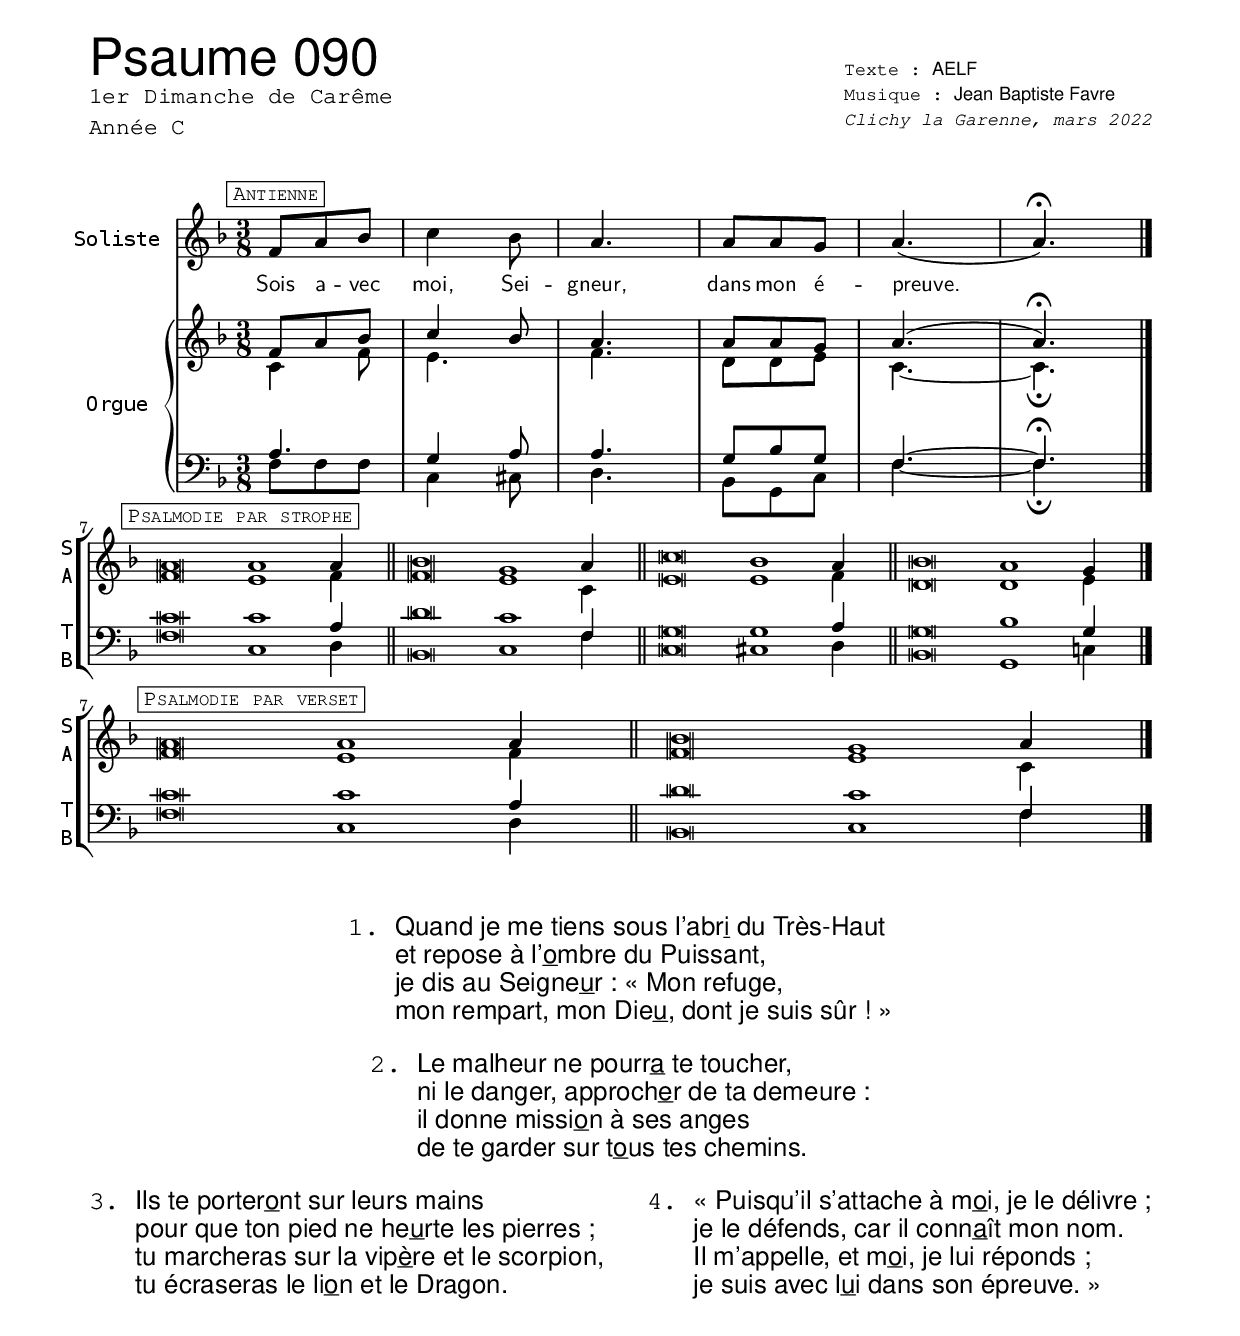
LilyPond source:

\version "2.18.2"
\language "english"
\include "../libs/commonFunctions.ily"

tempoVerseRallentando = {
  \set Score.tempoHideNote = ##t
  \tempo 4=60
}
tempoVerseAcelerando = {
  \set Score.tempoHideNote = ##t
  \tempo 2=120
}

scoreHeader = \header {
  title = "Psaume 090"
  subtitle = \markup { \column { "1er Dimanche de Carême" "Année C" }}
  composer = "Jean Baptiste Favre"
  poet = "AELF"
  date = "Clichy la Garenne, mars 2022"
}

global = {
  \key f \major
  \time 3/8
}

%%%%%%%%%%%%%%%%%%%%%%%%%%%%%%
%%%%%%%%%% Antiphon %%%%%%%%%%
%%%%%%%%%%%%%%%%%%%%%%%%%%%%%%

antiphonRythm = {
 s4.*6 \bar "|." \break
}
antiphonMusicSoprano = \relative c' {
  \markCustom "Antienne"
  f8 a bf c4 bf8 a4. a8 a g a4. (a)
  }

antiphonMusicAlto = \relative c' {
  c4 f8 e4. f4. d8 d e c4.~ c
  }

antiphonMusicTenor =  \relative c' {
  a4. g4 a8 a4. g8 bf g f4.~ f
  }

antiphonMusicBass =  \relative c {
  f8 f f c4 cs8 d4. bf8 g c f4.~ f
  }

antiphonLyrics = \lyricmode {
  Sois a -- vec moi, Sei -- gneur, dans mon é -- preuve.
  }

antiphonLyricsSoprano = \antiphonLyrics
antiphonLyricsAlto = \antiphonLyrics
antiphonLyricsTenor = \antiphonLyrics
antiphonLyricsBass = \antiphonLyrics

%%%%%%%%%%%%%%%%%%%%%%%%%%%%%%%%%%%%%%%%%%%%%%
%%%%%%%%%%          Verses          %%%%%%%%%%
%%%%%%%%%%%%%%%%%%%%%%%%%%%%%%%%%%%%%%%%%%%%%%
verseStropheRythm = {
  \accidentalStyle forget
  \once \override Score.RehearsalMark.break-align-symbols = #'(clef)
  \markCustom "Psalmodie par strophe" \cadenzaOn
  \tempoVerseAcelerando s\breve s1 \tempoVerseRallentando s4 \bar "||"
  \tempoVerseAcelerando s\breve s1 \tempoVerseRallentando s4 \bar "||"
  \tempoVerseAcelerando s\breve s1 \tempoVerseRallentando s4 \bar "||"
  \tempoVerseAcelerando s\breve s1 \tempoVerseRallentando s4 \bar "|." \break
}
verseRythm = {
  \markCustom "Psalmodie par verset" \cadenzaOn
  \tempoVerseAcelerando s\breve s1 \tempoVerseRallentando s4 \bar "||"
  \tempoVerseAcelerando s\breve s1 \tempoVerseRallentando s4 \bar "|."
}
verseStropheMusicSoprano = \relative c'' {
  a\breve a1 a4
  bf\breve g1 a4
  c\breve bf1 a4
  bf\breve a1 g4
  }
verseMusicSoprano = \relative c'' {
  a\breve a1 a4
  bf\breve g1 a4
  }

verseStropheMusicAlto = \relative c' {
  f\breve e1 f4
  f\breve e1 c4
  e\breve e1 f4
  d\breve d1 e4
  }
verseMusicAlto = \relative c' {
  f\breve e1 f4
  f\breve e1 c4
  }

verseStropheMusicTenor = \relative c' {
  c\breve c1 a4
  d\breve c1 f,4
  g\breve  g1 a4
  g\breve bf1 g4
  }
verseMusicTenor = \relative c' {
  c\breve c1 a4
  d\breve c1 f,4
  }

verseStropheMusicBass = \relative c {
  f\breve c1 d4
  bf\breve c1 f4
  c\breve cs1 d4
  bf\breve g1 c4
  }
verseMusicBass = \relative c {
  f\breve c1 d4
  bf\breve c1 f4
  }

verseLyrics = \markuplist {
  \override #'(font-family . sans)
  \override #'(font-size . 2)
  \column {
    \fill-line {
      \column{
        \concat { \typewriter "1. " "Quand je me tiens sous l’abr" \underline i " du Très-Haut"}
        \concat { \typewriter "   " "et repose à l’" \underline o "mbre du Puissant,"}
        \concat { \typewriter "   " "je dis au Seigne" \underline u "r&nbsp;: «&nbsp;Mon refuge,"}
        \concat { \typewriter "   " "mon rempart, mon Die" \underline u ", dont je suis sûr&nbsp;!&nbsp;»"}
      }
    }
    \vspace #1
    \fill-line {
      \column{
        \concat { \typewriter "2. " "Le malheur ne pourr" \underline a " te toucher,"}
        \concat { \typewriter "   " "ni le danger, approch" \underline e "r de ta demeure&nbsp;:"}
        \concat { \typewriter "   " "il donne missi" \underline o "n à ses anges"}
        \concat { \typewriter "   " "de te garder sur t" \underline o "us tes chemins."}
      }
    }
    \vspace #1
    \fill-line {
      \left-column {
        \concat { \typewriter "3. " "Ils te porter" \underline o "nt sur leurs mains"}
        \concat { \typewriter "   " "pour que ton pied ne he" \underline u "rte les pierres&nbsp;;"}
        \concat { \typewriter "   " "tu marcheras sur la vip" \underline è "re et le scorpion,"}
        \concat { \typewriter "   " "tu écraseras le li" \underline o "n et le Dragon."}
      }
      \hspace #1
      \left-column{
        \concat { \typewriter "4. " "«&nbsp;Puisqu’il s’attache à m" \underline o "i, je le délivre&nbsp;;"}
        \concat { \typewriter "   " "je le défends, car il conn" \underline a "ît mon nom."}
        \concat { \typewriter "   " "Il m’appelle, et m" \underline o "i, je lui réponds&nbsp;;"}
        \concat { \typewriter "   " "je suis avec l" \underline u "i dans son épreuve.&nbsp;»"}
      }
    }
  }
}

%%%%%%%%%%%%%%%%%%%%%%%%%%%%%%%%%%%%%%%%%%%%%%%%%%%%%%%%%%%%%%%%%%%%%
%%%%%%%%%%%%%%%%%%%          Draw score          %%%%%%%%%%%%%%%%%%%%
%%%%%%%%%%%%%%%%%%%%%%%%%%%%%%%%%%%%%%%%%%%%%%%%%%%%%%%%%%%%%%%%%%%%%
% Load Piano settings & layout
partition = {
  <<
    % Antienne à 4 voix mixtes
    %\include "../libs/layouts/commonAntiphonFourVoices.ily"
    \new ChoirStaff = "Antophon4Voices" <<
      \new Staff = "AntiphonSopranoStaff" <<
        \once \override Staff.VerticalAxisGroup.remove-first = ##t
        \set Staff.instrumentName = "Soliste"
        \clef "treble"
        \new Dynamics \antiphonRythm
        \new Voice = "antiphonSoprano" { \global \antiphonMusicSoprano\fermata}
        \new Lyrics \lyricsto "antiphonSoprano" { \antiphonLyricsSoprano }
      >>
      %{\new Staff = "AntiphonAltoStaff" <<
        \once \override Staff.VerticalAxisGroup.remove-first = ##t
        \set Staff.instrumentName = "Alto"
        \clef "treble"
        \new Dynamics \antiphonRythm
        \new Voice = "antiphonAlto" { \global \antiphonMusicAlto\fermata }
        \new Lyrics \lyricsto "antiphonAlto" { \antiphonLyricsAlto }
      >>
      \new Staff = "AntiphonTenorStaff" <<
        \once \override Staff.VerticalAxisGroup.remove-first = ##t
        \set Staff.instrumentName = "Ténor"
        \clef "treble_8"
        \new Dynamics \antiphonRythm
        \new Voice = "antiphonTenor" { \global \antiphonMusicTenor\fermata }
        \new Lyrics \lyricsto "antiphonTenor" { \antiphonLyricsTenor }
      >>
      \new Staff  = "AntiphonBassStaff" <<
        \once \override Staff.VerticalAxisGroup.remove-first = ##t
        \set Staff.instrumentName = "Basse"
        \clef "bass"
        \new Dynamics \antiphonRythm
        \new Voice = "AntiphonBass" { \global \antiphonMusicBass\fermata }
        \new Lyrics \lyricsto "AntiphonBass" { \antiphonLyricsBass }
      >>%}
    >>
    %\include "../libs/layouts/commonPiano.ily"
    \new PianoStaff
    <<
      \set PianoStaff.instrumentName = #"Orgue"
      \new Staff <<
        \set Staff.printPartCombineTexts = ##f
        \once \override Staff.VerticalAxisGroup.remove-first = ##t
        \clef treble
        \new Voice = "soprani" {\global \voiceOne \antiphonMusicSoprano\fermata }
        \new Voice = "alti" {\global \voiceTwo \antiphonMusicAlto\fermata }
      >>
      \new Staff <<
        \set Staff.printPartCombineTexts = ##f
        \once \override Staff.VerticalAxisGroup.remove-first = ##t
        \clef bass
        \new Voice = "tenors" {\global \voiceThree \antiphonMusicTenor\fermata }
        \new Voice = "bass" {\global \voiceFour \antiphonMusicBass\fermata }
      >>
    >>
    % Psalmodie à 4 voix mixtes
    %\include "../libs/layouts/commonVerseFourVoices.ily"
    \new ChoirStaff = "versePsalmody"
    <<
      \new Staff = "verseSopranoAlto" <<
        \set Staff.shortInstrumentName = \markup { \right-column { "S" "A" } }
        \once \override Staff.VerticalAxisGroup.remove-first = ##t
        \global
        \clef treble
        \new Dynamics {\silence \antiphonMusicSoprano \verseStropheRythm \verseRythm}
        \new Voice = "verseSoprano" << \voiceOne {\silence \antiphonMusicSoprano \cadenzaOn \verseStropheMusicSoprano \verseMusicSoprano } >>
        \new Voice = "verseAlto" << \voiceTwo {\silence \antiphonMusicSoprano \cadenzaOn \verseStropheMusicAlto \verseMusicAlto } >>
      >>
      \new Staff = "verseTenorBass" <<
        \set Staff.shortInstrumentName = \markup { \right-column { "T" "B" } }
        \once \override Staff.VerticalAxisGroup.remove-first = ##t
        \global
        \clef bass
        \new Dynamics {\silence \antiphonMusicSoprano \verseStropheRythm \verseRythm}
        \new Voice = "verseTenor" << \voiceOne {\silence \antiphonMusicSoprano \cadenzaOn \verseStropheMusicTenor \verseMusicTenor } >>
        \new Voice = "verseBass" << \voiceTwo {\silence \antiphonMusicSoprano \cadenzaOn \verseStropheMusicBass \verseMusicBass } >>
      >>
    >>
  >>
}
%%%%%%%%%%%%% PARTITION VISUELLE %%%%%%%%%%%%%
% PDF output
\paper {
  top-margin = 1.5\cm
  bottom-margin = 1.5\cm
  left-margin = 1.5\cm
  right-margin = 1.5\cm
  markup-system-spacing = #'((basic-distance . 10)
     (minimum-distance . 10)
     (padding . 5)
     (stretchability . 5))
 system-system-spacing = #'((basic-distance . 5)
     (minimum-distance . 5)
     (padding . 1)
     (stretchability . 5))
  #(define fonts
    (set-global-fonts
     #:music "emmentaler"
     #:brace "emmentaler"
     #:roman "Latin Modern Roman"
     #:sans "Cantarell"
    ))
  #(include-special-characters)
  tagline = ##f
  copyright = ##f
  scoreTitleMarkup = \markup \columns {
    \fill-line {
      \column {
        \line {
          \left-column {
            \fontsize #8 \sans \fromproperty #'header:title
            \fontsize #1 \typewriter \fromproperty #'header:subtitle
          }
        }
      }
      \column {
        \line {
          \fontsize #-1
          \left-column {
            \line { \concat { \typewriter "Texte&nbsp;: " \sans \fromproperty #'header:poet \bold " " } }
            \line { \concat { \typewriter "Musique&nbsp;: " \sans \fromproperty #'header:composer \bold " " } }
            \typewriter \italic \fromproperty #'header:date
          }
        }
      }
    }
  }
}

#(set-global-staff-size 18)
\score {
  \partition
  \layout {
      ragged-last = ##f
      \context {
          \Staff
          \RemoveEmptyStaves
          \override NoteHead.style = #'altdefault
          \override InstrumentName.font-name = #"Monospace Regular"
      }
      \context {
          \PianoStaff
          \RemoveEmptyStaves
          \override NoteHead.style = #'altdefault
          \override InstrumentName.font-name = #"Monospace Regular"
      }
      \context {
          \ChoirStaff
          \RemoveEmptyStaves
          \override NoteHead.style = #'altdefault
          \override InstrumentName.font-name = #"Monospace Regular"
      }
      \override LyricText.font-name = #"Latin Modern Sans"
      \override Score.RehearsalMark.font-family = #'typewriter
  }
  \scoreHeader
}
\verseLyrics

% Midi output
partitionStrophe = {
      \new PianoStaff = "antiphonMusic"
      <<
        \new Staff <<
          \global \clef treble
          \new Dynamics \antiphonRythm
          \new Voice = "antiphonMusicSoprano" \antiphonMusicSoprano
          \new Voice = "antiphonMusicAlto" \antiphonMusicAlto
        >>
        \new Staff <<
          \global \clef bass
          \new Dynamics \antiphonRythm
          \new Voice = "antiphonMusicTenor" \antiphonMusicTenor
          \new Voice = "antiphonMusicBass" \antiphonMusicBass
        >>
      >>
      \new ChoirStaff = "verseMusic"
      <<
        \new Staff = "verseMusicSA"
        <<
          \global
          \clef treble
          \new Dynamics {\verseStropheRythm}
          \new Voice = "verseMusicSoprano" \verseStropheMusicSoprano
          \new Voice = "verseMusicAlto" \verseStropheMusicAlto
        >>
        \new Staff = "verseMusicTB"
        <<
          \global
          \clef bass
          \new Dynamics {\verseStropheRythm}
          \new Voice = "verseMusicTenor" \verseStropheMusicTenor
          \new Voice = "verseMusicBass" \verseStropheMusicBass
        >>
      >>
    }
partitionVerset = {
      \new PianoStaff = "antiphonMusic"
      <<
        \new Staff <<
          \global \clef treble
          \new Dynamics \antiphonRythm
          \new Voice = "antiphonMusicSoprano" \antiphonMusicSoprano
          \new Voice = "antiphonMusicAlto" \antiphonMusicAlto
        >>
        \new Staff <<
          \global \clef bass
          \new Dynamics \antiphonRythm
          \new Voice = "antiphonMusicTenor" \antiphonMusicTenor
          \new Voice = "antiphonMusicBass" \antiphonMusicBass
        >>
      >>
      \new ChoirStaff = "verseMusic"
      <<
        \new Staff = "verseMusicSA"
        <<
          \global
          \clef treble
          \new Dynamics {\verseRythm}
          \new Voice = "verseMusicSoprano" \verseMusicSoprano
          \new Voice = "verseMusicAlto" \verseMusicAlto
        >>
        \new Staff = "verseMusicTB"
        <<
          \global
          \clef bass
          \new Dynamics {\verseRythm}
          \new Voice = "verseMusicTenor" \verseMusicTenor
          \new Voice = "verseMusicBass" \verseMusicBass
        >>
      >>
    }

\book {
\bookOutputSuffix "Verset"
\score {
  <<
    \keepWithTag #'audio \unfoldRepeats \partitionVerset
    \context Staff = "Soprano" {
      \set Score.midiMinimumVolume = #0.5
      \set Score.midiMaximumVolume = #0.7
      \set Staff.midiMinimumVolume = #0.8
      \set Staff.midiMaximumVolume = #1
    }
    \context Voice = "Soprano" {
      \set Score.midiMinimumVolume = #0.5
      \set Score.midiMaximumVolume = #0.7
      \set Staff.midiMinimumVolume = #0.8
      \set Staff.midiMaximumVolume = #1
    }
  >>
  \midi { \set midiMergeUnisons = ##t  \tempo 4. = 55}
}
}
\book {
\bookOutputSuffix "Strophe"
\score {
  <<
    \keepWithTag #'audio \unfoldRepeats \partitionStrophe
    \context Staff = "Soprano" {
      \set Score.midiMinimumVolume = #0.5
      \set Score.midiMaximumVolume = #0.7
      \set Staff.midiMinimumVolume = #0.8
      \set Staff.midiMaximumVolume = #1
    }
    \context Voice = "Soprano" {
      \set Score.midiMinimumVolume = #0.5
      \set Score.midiMaximumVolume = #0.7
      \set Staff.midiMinimumVolume = #0.8
      \set Staff.midiMaximumVolume = #1
    }
  >>
  \midi { \set midiMergeUnisons = ##t \tempo 4. = 55}
}
}